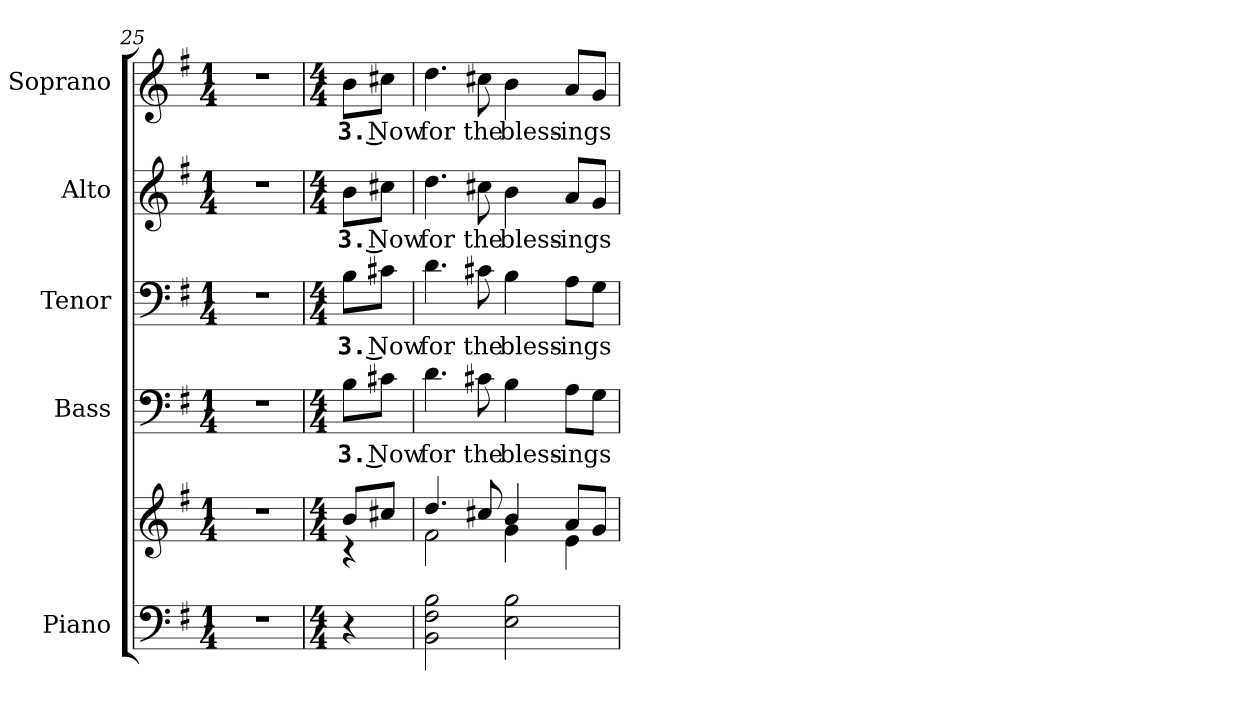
**kern	**kern	**kern	**text	**kern	**text	**kern	**text	**kern	**text
*part5	*part5	*part4	*part4	*part3	*part3	*part2	*part2	*part1	*part1
*staff6	*staff5	*staff4	*staff4	*staff3	*staff3	*staff2	*staff2	*staff1	*staff1
*I"Piano	*	*I"Bass	*	*I"Tenor	*	*I"Alto	*	*I"Soprano	*
*I'Pno.	*	*I'B.	*	*I'T.	*	*I'A.	*	*I'S.	*
*clefF4	*clefG2	*clefF4	*	*clefF4	*	*clefG2	*	*clefG2	*
*k[f#]	*k[f#]	*k[f#]	*	*k[f#]	*	*k[f#]	*	*k[f#]	*
*G:	*G:	*G:	*	*G:	*	*G:	*	*G:	*
*M1/4	*M1/4	*M1/4	*	*M1/4	*	*M1/4	*	*M1/4	*
=25	=25	=25	=25	=25	=25	=25	=25	=25	=25
!LO:N:vis=1	!LO:N:vis=1	!LO:N:vis=1	!	!LO:N:vis=1	!	!LO:N:vis=1	!	!LO:N:vis=1	!
4r	4r	4r	.	4r	.	4r	.	4r	.
!!LO:PB:g=z
=	=	=	=	=	=	=	=	=	=
*M4/4	*M4/4	*M4/4	*	*M4/4	*	*M4/4	*	*M4/4	*
*	*^	*	*	*	*	*	*	*	*
!	!	!	!	!LO:LY:b:color=#000000	!	!	!	!	!	!
!	!	!	!	!	!	!LO:LY:b:color=#000000	!	!	!	!
!	!	!	!	!	!	!	!	!LO:LY:b:color=#000000	!	!
!	!	!	!	!	!	!	!	!	!	!LO:LY:b:color=#000000
4r	8bi/L	4r	8Bi\L	3. Now	8Bi\L	3. Now	8bi\L	3. Now	8bi\L	3. Now
.	8cc#Xi/J	.	8c#Xi\J	.	8c#Xi\J	.	8cc#Xi\J	.	8cc#Xi\J	.
=1	=1	=1	=1	=1	=1	=1	=1	=1	=1	=1
!	!	!	!	!LO:LY:b:color=#000000	!	!	!	!	!	!
!	!	!	!	!	!	!LO:LY:b:color=#000000	!	!	!	!
!	!	!	!	!	!	!	!	!LO:LY:b:color=#000000	!	!
!	!	!	!	!	!	!	!	!	!	!LO:LY:b:color=#000000
2BBi\ 2F#i 2Bi	4.ddi/	2f#i\	4.di\	for	4.di\	for	4.ddi\	for	4.ddi\	for
!	!	!	!	!LO:LY:b:color=#000000	!	!	!	!	!	!
!	!	!	!	!	!	!LO:LY:b:color=#000000	!	!	!	!
!	!	!	!	!	!	!	!	!LO:LY:b:color=#000000	!	!
!	!	!	!	!	!	!	!	!	!	!LO:LY:b:color=#000000
.	8cc#Xi/	.	8c#Xi\	the	8c#Xi\	the	8cc#Xi\	the	8cc#Xi\	the
!	!	!	!	!LO:LY:b:color=#000000	!	!	!	!	!	!
!	!	!	!	!	!	!LO:LY:b:color=#000000	!	!	!	!
!	!	!	!	!	!	!	!	!LO:LY:b:color=#000000	!	!
!	!	!	!	!	!	!	!	!	!	!LO:LY:b:color=#000000
2Ei\ 2Bi	4bi/	4gi\	4Bi\	bless-	4Bi\	bless-	4bi\	bless-	4bi\	bless-
!	!	!	!	!LO:LY:b:color=#000000	!	!	!	!	!	!
!	!	!	!	!	!	!LO:LY:b:color=#000000	!	!	!	!
!	!	!	!	!	!	!	!	!LO:LY:b:color=#000000	!	!
!	!	!	!	!	!	!	!	!	!	!LO:LY:b:color=#000000
.	8ai/L	4ei\	8Ai\L	-ings	8Ai\L	-ings	8ai/L	-ings	8ai/L	-ings
.	8gi/J	.	8Gi\J	.	8Gi\J	.	8gi/J	.	8gi/J	.
*	*v	*v	*	*	*	*	*	*	*	*
=	=	=	=	=	=	=	=	=	=
*-	*-	*-	*-	*-	*-	*-	*-	*-	*-
